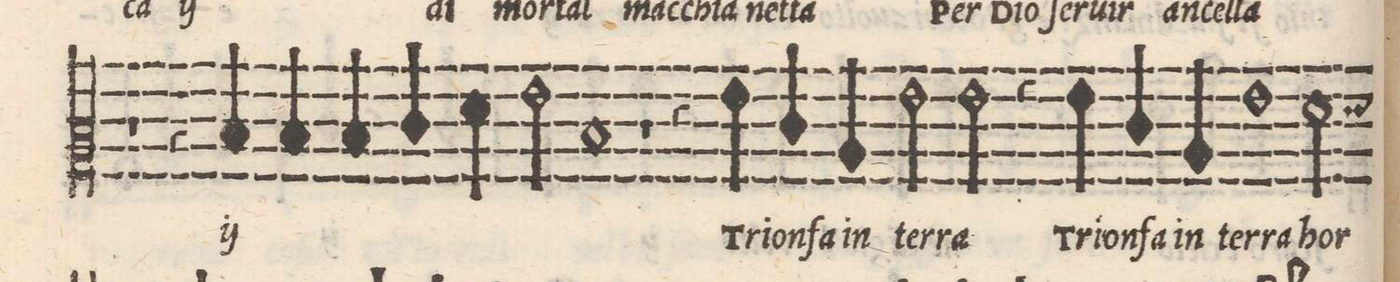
**kern	**text
*I"TENORE	*
*clefC2	*
*k[]	*
*met(C|)	*
*M2/1	*
1r	.
4r	.
*	*ij
4d/	Per
4d/	Dio
4d/	ſer-
=19-	=19-
4e/	-uir
4f\	an-
2g\	-cel-
1d	-la
*	*Xij
=20-	=20-
1r	.
4r	.
4g\	Trion-
4e/	-fa
4c/	in
=21-	=21-
2g\	ter-
2g\	-ra
4r	.
4g\	Trion-
4e/	-fa
4c/	in
=22-	=22-
1g	ter-
2f\	-ra
*-	*-
